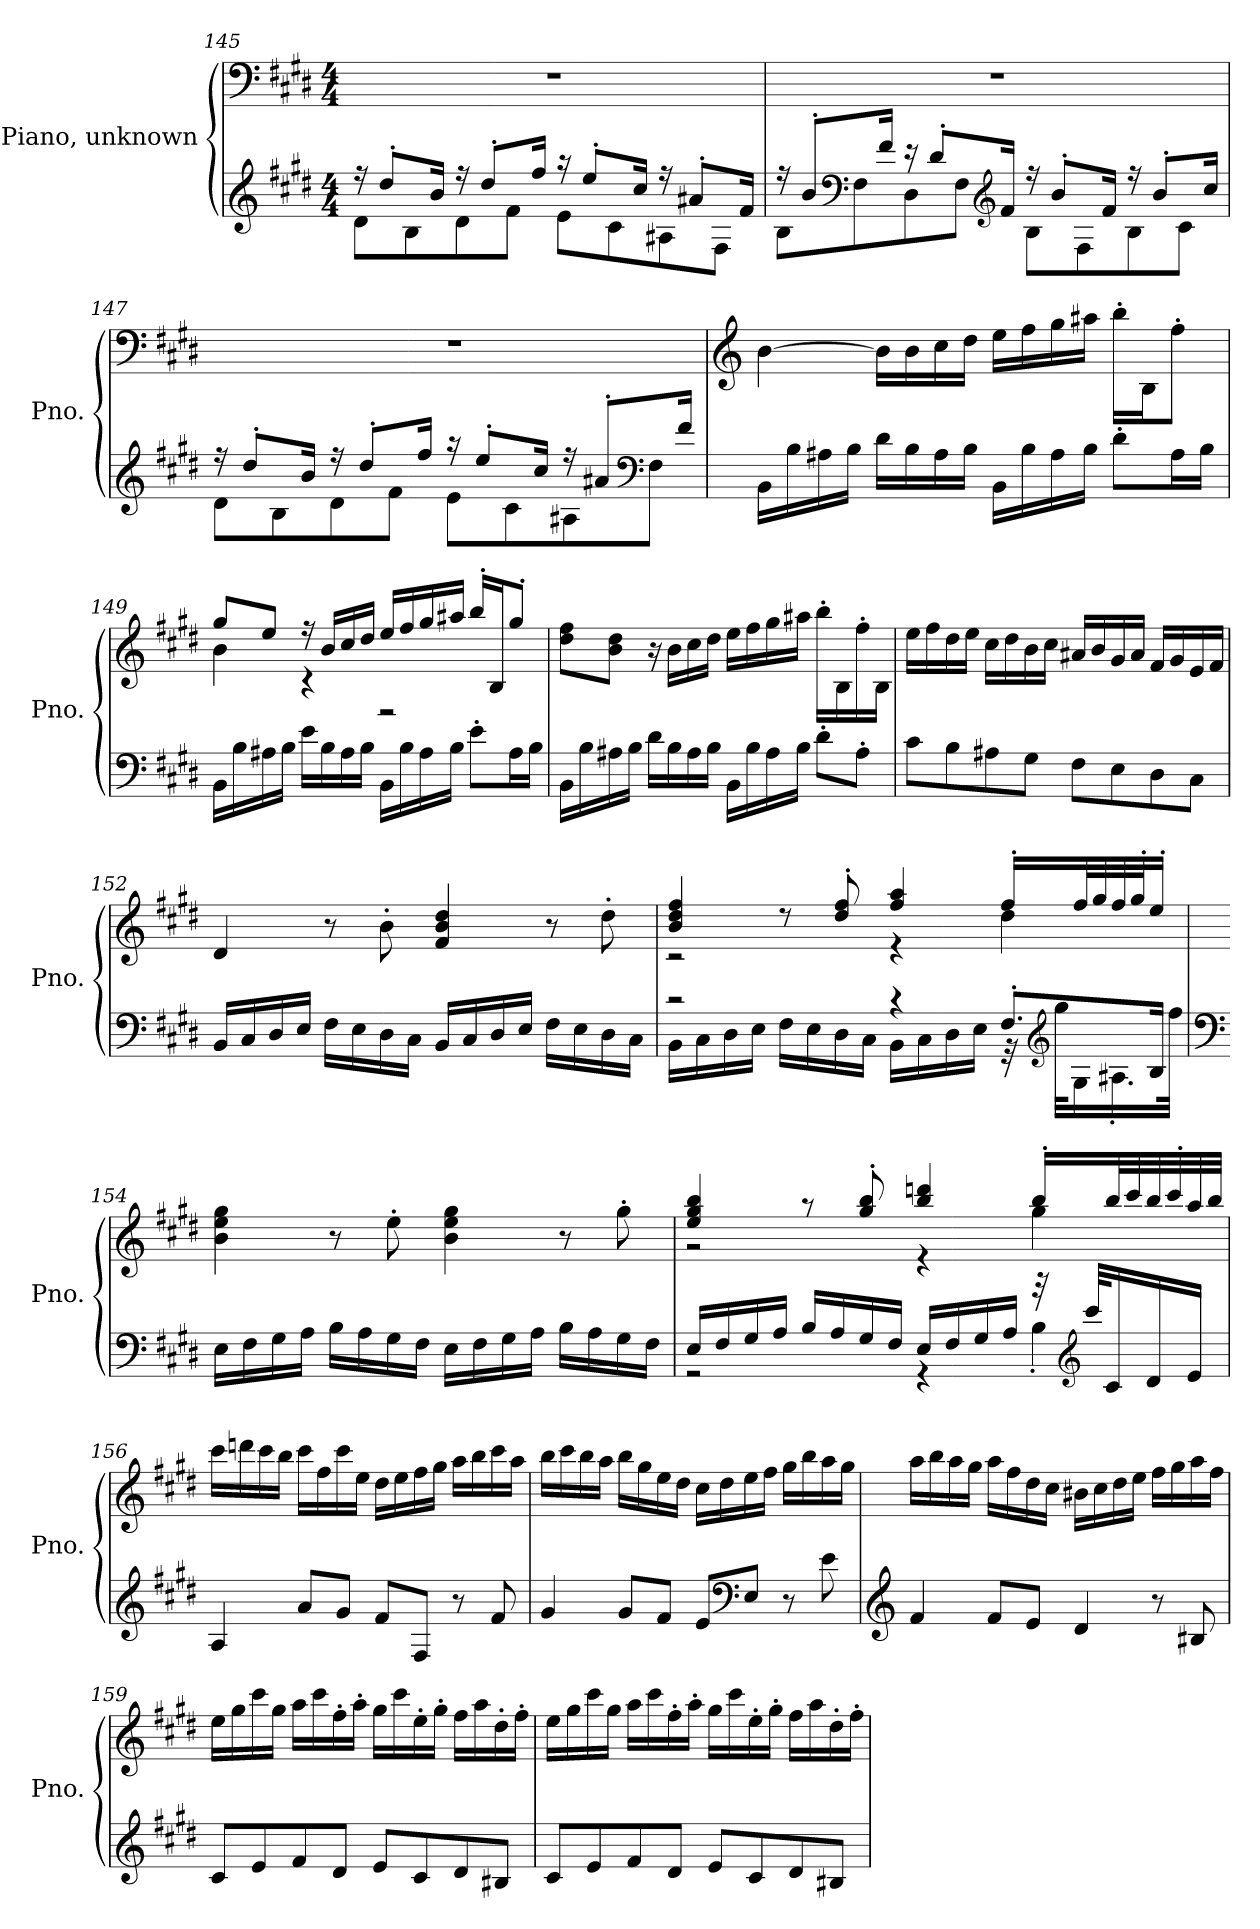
**kern	**kern
*part1	*part1
*staff2	*staff1
*I"Piano, unknown	*
*I'Pno.	*
*clefG2	*clefF4
*k[f#c#g#d#]	*k[f#c#g#d#]
*M4/4	*M4/4
=145	=145
*^	*
16r	8d#\L	1r
8dd#'/L	.	.
.	8B\	.
16b/Jk	.	.
16r	8d#\	.
8dd#'/L	.	.
.	8f#\J	.
16ff#/Jk	.	.
16r	8e\L	.
8ee'/L	.	.
.	8c#\	.
16cc#/Jk	.	.
16r	8A#X\	.
8a#X'/L	.	.
.	8F#\J	.
16f#/Jk	.	.
!!LO:LB:g=z
=146	=146	=146
16r	8B\L	1r
8b'/L	.	.
*clefF4	*	*
.	8F#\	.
16f#/Jk	.	.
16r	8D#\	.
8d#'/L	.	.
.	8F#\J	.
*clefG2	*	*
16f#/Jk	.	.
16r	8B\L	.
8b'/L	.	.
.	8F#\	.
16f#/Jk	.	.
16r	8B\	.
8b'/L	.	.
.	8c#\J	.
16cc#/Jk	.	.
=147	=147	=147
16r	8d#\L	1r
8dd#'/L	.	.
.	8B\	.
16b/Jk	.	.
16r	8d#\	.
8dd#'/L	.	.
.	8f#\J	.
16ff#/Jk	.	.
16r	8e\L	.
8ee'/L	.	.
.	8c#\	.
16cc#/Jk	.	.
16r	8A#X\	.
8a#X'/L	.	.
*clefF4	*	*
.	8F#\J	.
16f#/Jk	.	.
*v	*v	*
!!LO:PB:g=z
=148	=148
*	*clefG2
16BB\LL	[4b\
16B\	.
16A#X\	.
16B\JJ	.
16d#\LL	16b\LL]
16B\	16b\
16A#\	16cc#\
16B\JJ	16dd#\JJ
16BB\LL	16ee\LL
16B\	16ff#\
16A#\	16gg#\
16B\JJ	16aa#X\JJ
8d#'\L	16bb'\LL
.	16B\J
16A#\L	8ff#'\J
16B\JJ	.
=149	=149
*	*^
16BB\LL	8gg#/L	4b\
16B\	.	.
16A#X\	8ee/J	.
16B\JJ	.	.
16e\LL	16r	4r
16B\	16b/LL	.
16A#\	16cc#/	.
16B\JJ	16dd#/JJ	.
16BB\LL	16ee/LL	2r
16B\	16ff#/	.
16A#\	16gg#/	.
16B\JJ	16aa#X/JJ	.
8e'\L	16bb'/LL	.
.	16B/J	.
16A#\L	8gg#'/J	.
16B\JJ	.	.
*	*v	*v
!!LO:LB:g=z
=150	=150
16BB\LL	8dd#\ 8ff#\L
16B\	.
16A#X\	8b\ 8dd#\J
16B\JJ	.
16d#\LL	16r
16B\	16b\LL
16A#\	16cc#\
16B\JJ	16dd#\JJ
16BB\LL	16ee\LL
16B\	16ff#\
16A#\	16gg#\
16B\JJ	16aa#X\JJ
8d#'\L	16bb'\LL
.	16B\
8A#'\J	16ff#'\
.	16B\JJ
=151	=151
8c#\L	16ee\LL
.	16ff#\
8B\	16dd#\
.	16ee\JJ
8A#X\	16cc#\LL
.	16dd#\
8G#\J	16b\
.	16cc#\JJ
8F#\L	16a#X/LL
.	16b/
8E\	16g#/
.	16a#/JJ
8D#\	16f#/LL
.	16g#/
8C#\J	16e/
.	16f#/JJ
!!LO:LB:g=z
=152	=152
16BB/LL	4d#/
16C#/	.
16D#/	.
16E/JJ	.
16F#\LL	8r
16E\	.
16D#\	8b'\
16C#\JJ	.
16BB/LL	4f#/ 4b/ 4dd#/
16C#/	.
16D#/	.
16E/JJ	.
16F#\LL	8r
16E\	.
16D#\	8dd#'\
16C#\JJ	.
=153	=153
*^	*^
2r	16BB\LL	4b/ 4dd#/ 4ff#/	2r
.	16C#\	.	.
.	16D#\	.	.
.	16E\JJ	.	.
.	16F#\LL	8r	.
.	16E\	.	.
.	16D#\	8dd#/' 8ff#/'	.
.	16C#\JJ	.	.
4r	16BB\LL	4ff#/ 4aa/	4r
.	16C#\	.	.
.	16D#\	.	.
.	16E\JJ	.	.
8.F#'/L	32r	16ff#'/LL	4dd#\
*clefG2	*	*	*
.	32gg#\KLL	.	.
.	16G#\	32ff#/L	.
.	.	32gg#/	.
.	16.A#X'\	32ff#/	.
.	.	32gg#'/J	.
16B/Jk	.	16ee'/JJ	.
.	32ff#\JJk	.	.
*v	*v	*	*
*	*v	*v
!!LO:LB:g=z
=154	=154
*clefF4	*
16E\LL	4b\ 4ee\ 4gg#\
16F#\	.
16G#\	.
16A\JJ	.
16B\LL	8r
16A\	.
16G#\	8ee'\
16F#\JJ	.
16E\LL	4b\ 4ee\ 4gg#\
16F#\	.
16G#\	.
16A\JJ	.
16B\LL	8r
16A\	.
16G#\	8gg#'\
16F#\JJ	.
=155	=155
*^	*^
16E/LL	2r	4ee/ 4gg#/ 4bb/	2r
16F#/	.	.	.
16G#/	.	.	.
16A/JJ	.	.	.
16B/LL	.	8r	.
16A/	.	.	.
16G#/	.	8gg#/' 8bb/'	.
16F#/JJ	.	.	.
16E/LL	4r	4bb/ 4dddn/	4r
16F#/	.	.	.
16G#/	.	.	.
16A/JJ	.	.	.
32r	4B'\	16bb'/LL	4gg#\
*clefG2	*	*	*
32ccc#/KLL	.	.	.
16c#/	.	32bb/L	.
.	.	32ccc#/	.
16d#/	.	32bb/	.
.	.	32ccc#'/	.
16e/JJ	.	32aa/	.
.	.	32bb/JJJ	.
*v	*v	*	*
*	*v	*v
!!LO:LB:g=z
=156	=156
4A/	16ccc#\LL
.	16dddn\
.	16ccc#\
.	16bb\JJ
8a/L	16ccc#\LL
.	16ff#\
8g#/J	16ccc#\
.	16ee\JJ
8f#/L	16dd#\LL
.	16ee\
8F#/J	16ff#\
.	16gg#\JJ
8r	16aa\LL
.	16bb\
8f#/	16ccc#\
.	16aa\JJ
=157	=157
4g#/	16bb\LL
.	16ccc#\
.	16bb\
.	16aa\JJ
8g#/L	16bb\LL
.	16gg#\
8f#/J	16ee\
.	16dd#\JJ
8e/L	16cc#\LL
.	16dd#\
*clefF4	*
8E/J	16ee\
.	16ff#\JJ
8r	16gg#\LL
.	16bb\
8e\	16aa\
.	16gg#\JJ
!!LO:LB:g=z
=158	=158
*clefG2	*
4f#/	16aa\LL
.	16bb\
.	16aa\
.	16gg#\JJ
8f#/L	16aa\LL
.	16ff#\
8e/J	16dd#\
.	16cc#\JJ
4d#/	16b#X\LL
.	16cc#\
.	16dd#\
.	16ee\JJ
8r	16ff#\LL
.	16gg#\
8B#X/	16aa\
.	16ff#\JJ
=159	=159
8c#/L	16ee\LL
.	16gg#\
8e/	16ccc#\
.	16gg#\JJ
8f#/	16aa\LL
.	16ccc#\
8d#/J	16ff#'\
.	16aa'\JJ
8e/L	16gg#\LL
.	16ccc#\
8c#/	16ee'\
.	16gg#'\JJ
8d#/	16ff#\LL
.	16aa\
8B#X/J	16dd#'\
.	16ff#'\JJ
!!LO:PB:g=z
=160	=160
8c#/L	16ee\LL
.	16gg#\
8e/	16ccc#\
.	16gg#\JJ
8f#/	16aa\LL
.	16ccc#\
8d#/J	16ff#'\
.	16aa'\JJ
8e/L	16gg#\LL
.	16ccc#\
8c#/	16ee'\
.	16gg#'\JJ
8d#/	16ff#\LL
.	16aa\
8B#X/J	16dd#'\
.	16ff#'\JJ
=	=
*-	*-
